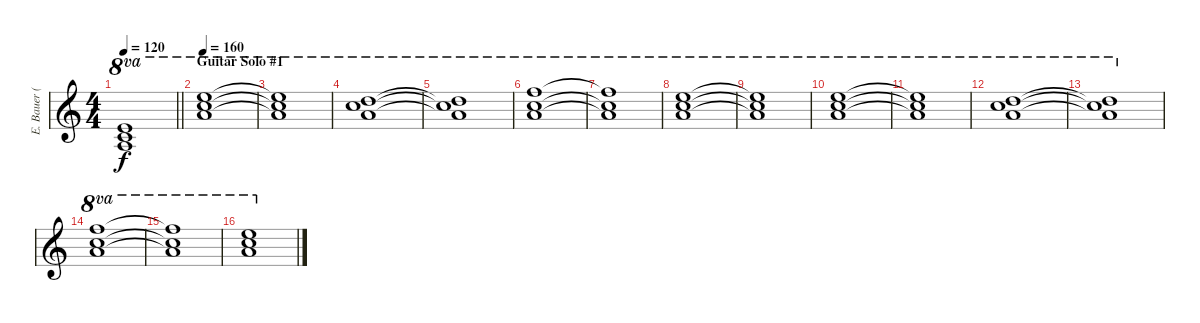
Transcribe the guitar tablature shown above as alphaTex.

\track ("E. Bauer (Keyboard)" "E. Bauer (") {instrument stringensemble1}
\staff {score}
\tuning (E4 B3 G3 D3 A2 E2) {hide}
\ts (4 4)
\tempo 120
\clef g2
\barLineRight lightlight
\ks c
(12.1 13.2 14.3).1{ot 8va dy f} |
\section ("" "Guitar Solo #1")
\tempo 160
(24.1 25.2 26.3).1{ot 8va} |
(24.1{t} 25.2{t} 26.3{t}).1{ot 8va} |
(22.1 25.2 26.3).1{ot 8va} |
(22.1{t} 25.2{t} 26.3{t}).1{ot 8va} |
(25.1 25.2 26.3).1{ot 8va} |
(25.1{t} 25.2{t} 26.3{t}).1{ot 8va} |
(24.1 25.2 26.3).1{ot 8va} |
(24.1{t} 25.2{t} 26.3{t}).1{ot 8va} |
(24.1 25.2 26.3).1{ot 8va} |
(24.1{t} 25.2{t} 26.3{t}).1{ot 8va} |
(22.1 25.2 26.3).1{ot 8va} |
(22.1{t} 25.2{t} 26.3{t}).1{ot 8va} |
(25.1 25.2 26.3).1{ot 8va} |
(25.1{t} 25.2{t} 26.3{t}).1{ot 8va} |
(24.1 25.2 26.3).1{ot 8va}
